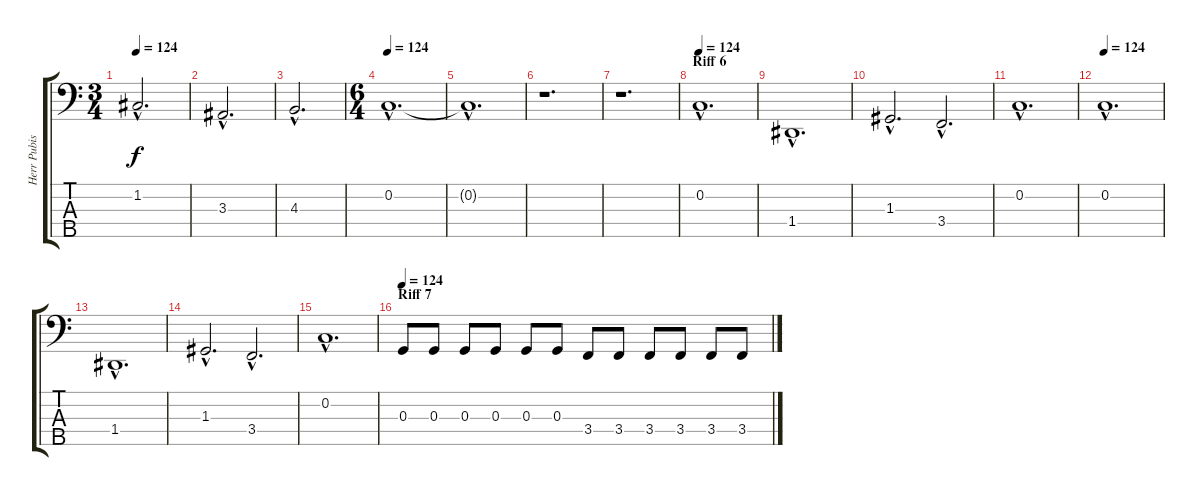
\track ("Herr Pubis (Bassist Scum)" "Herr Pubis") {instrument electricbasspick}
\staff {score tabs}
\tuning (F2 C2 G1 D1 A0) {hide}
\ts (3 4)
\tempo 124
\clef f4
\ks c
1.2{hac}.2{d dy f} |
3.3{hac}.2{d} |
4.3{hac}.2{d} |
\ts (6 4)
\tempo 124
0.2{hac}.1{d} |
0.2{hac t}.1{d} |
r.1{d} |
r.1{d} |
\section ("" "Riff 6")
\tempo 124
0.2{hac}.1{d} |
1.4{hac}.1{d} |
1.3{hac}.2{d} 3.4{hac}.2{d} |
0.2{hac}.1{d} |
\tempo 124
0.2{hac}.1{d} |
1.4{hac}.1{d} |
1.3{hac}.2{d} 3.4{hac}.2{d} |
0.2{hac}.1{d} |
\section ("" "Riff 7")
\tempo 124
0.3.8 0.3.8 0.3.8 0.3.8 0.3.8 0.3.8 3.4.8 3.4.8 3.4.8 3.4.8 3.4.8 3.4.8
